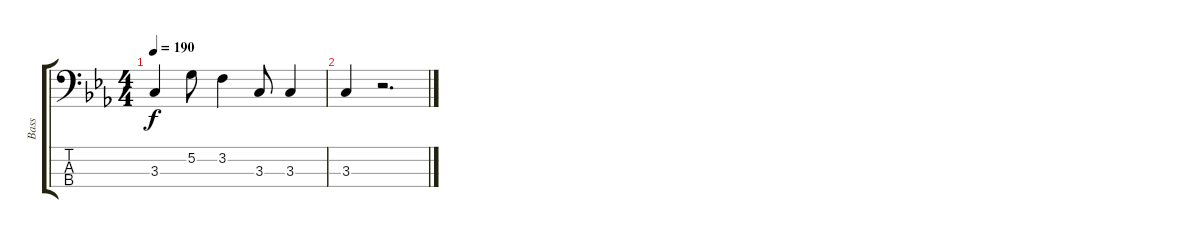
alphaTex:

\track ("Bass" "Bass") {instrument electricbasspick}
\staff {score tabs}
\tuning (G2 D2 A1 E1) {hide}
\ts (4 4)
\tempo 190
\clef f4
\ks eb
3.3.4{dy f} 5.2.8 3.2.4 3.3.8 3.3.4 |
3.3.4 r.2{d}
